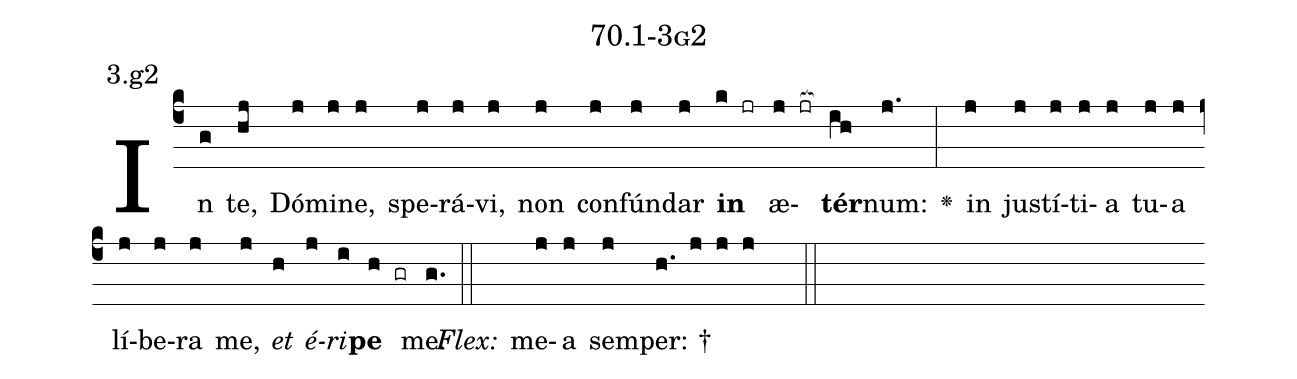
name: 70.1-3g2;
annotation: 3.g2;
%%
(c4)In(g) te,(hj) Dó(j)mi(j)ne,(j) spe(j)rá(j)vi,(j) non(j) con(j)fún(j)dar(j) <b>in</b>(k jr) æ(j jr[ocb:1{])<b>tér</b>(ih[ocb:0}])num:(j.) <v>\greheightstar</v>(:) in(j) jus(j)tí(j)ti(j)a(j) tu(j)a(j) lí(j)be(j)ra(j) me,(j) <i>et</i>(h) <i>é</i>(j)<i>ri</i>(i)<b>pe</b>(h gr) me.(g.) (::)
<i>Flex:</i>()  me(j)a(j) sem(j)per: †(h. j j j  ::)

%E(j) u(h) o(j) u(i) a(h) e.(g.) (::)
